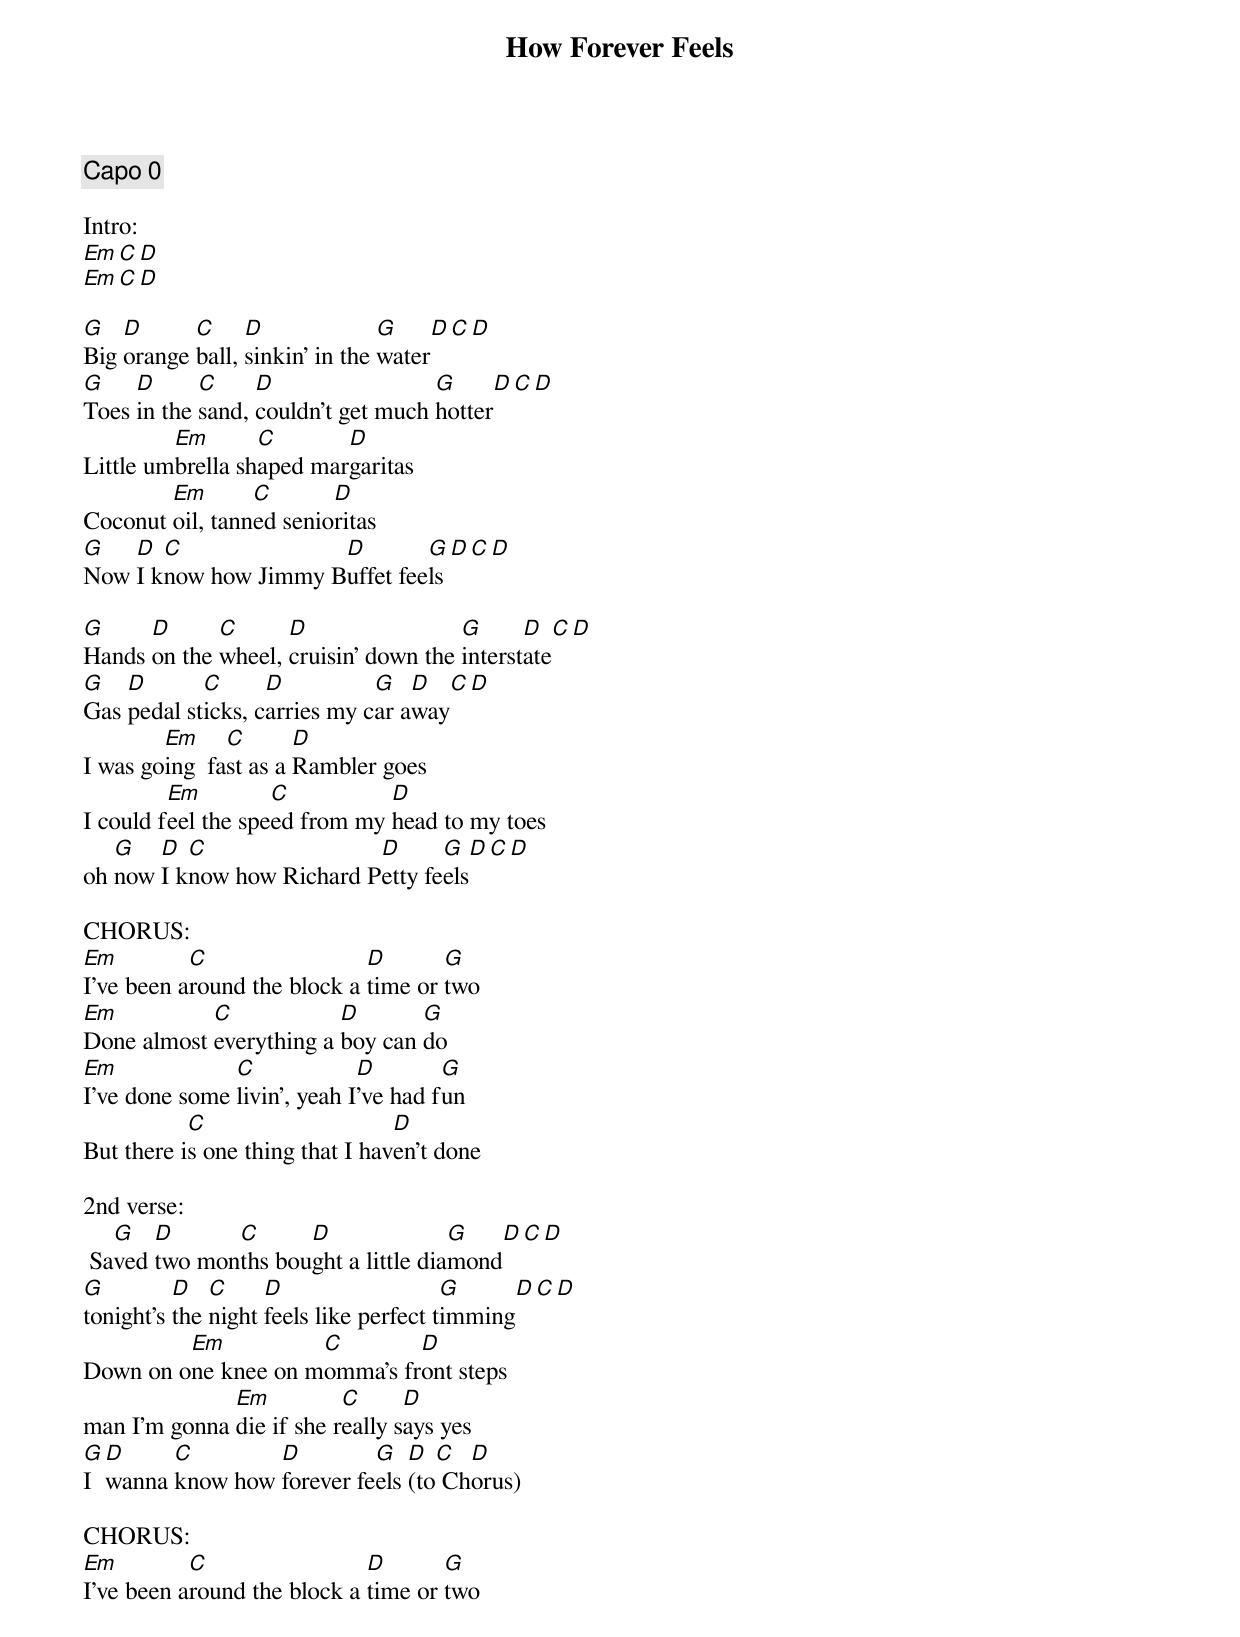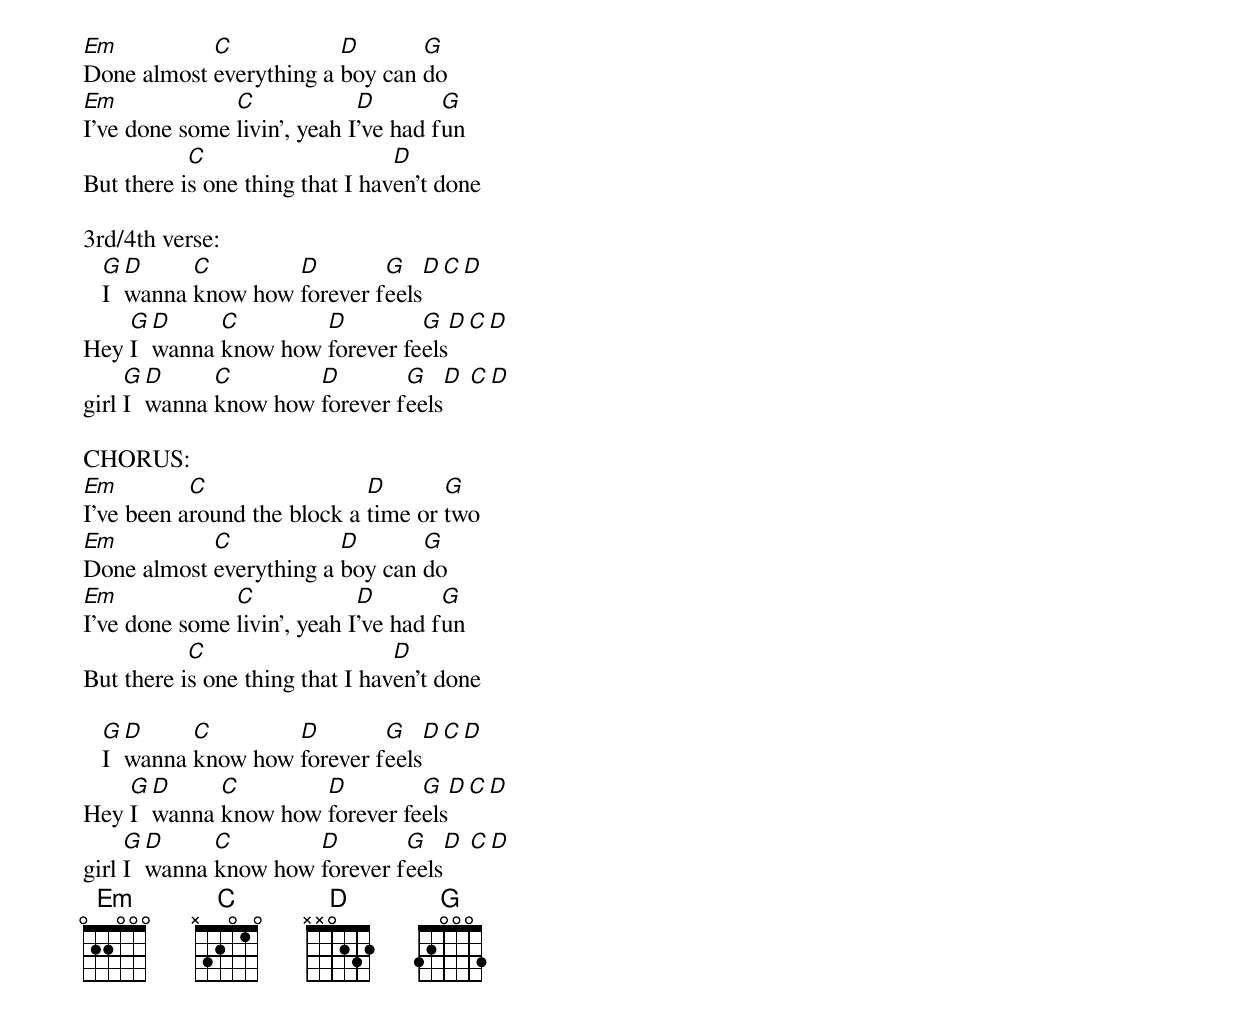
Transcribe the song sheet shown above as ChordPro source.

{title:How Forever Feels}
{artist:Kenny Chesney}
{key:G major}
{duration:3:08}
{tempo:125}
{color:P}

{comment: Capo 0}

Intro:
[Em][C][D]
[Em][C][D]

[G]Big [D]orange [C]ball, [D]sinkin' in the [G]water[D][C][D]
[G]Toes [D]in the [C]sand, [D]couldn't get much [G]hotter[D][C][D]
Little um[Em]brella sh[C]aped mar[D]garitas
Coconut [Em]oil, tann[C]ed senio[D]ritas
[G]Now [D]I k[C]now how Jimmy B[D]uffet fee[G]ls[D][C][D]

[G]Hands [D]on the [C]wheel, [D]cruisin' down the [G]interst[D]ate[C][D]
[G]Gas [D]pedal st[C]icks, c[D]arries my c[G]ar a[D]way[C][D]
I was go[Em]ing  fa[C]st as a [D]Rambler goes
I could f[Em]eel the spe[C]ed from my [D]head to my toes
oh [G]now [D]I k[C]now how Richard P[D]etty fe[G]els[D][C][D]

CHORUS:
[Em]I've been a[C]round the block a [D]time or [G]two
[Em]Done almost [C]everything a [D]boy can [G]do
[Em]I've done some [C]livin', yeah I[D]'ve had f[G]un
But there i[C]s one thing that I hav[D]en't done

2nd verse:
 Sa[G]ved [D]two mon[C]ths bou[D]ght a little dia[G]mond[D][C][D]
[G]tonight's [D]the [C]night [D]feels like perfect t[G]imming[D][C][D]
Down on o[Em]ne knee on m[C]omma's fr[D]ont steps
man I'm gonna [Em]die if she r[C]eally s[D]ays yes
[G]I [D]wanna [C]know how [D]forever fe[G]els [D](to[C] Ch[D]orus)

CHORUS:
[Em]I've been a[C]round the block a [D]time or [G]two
[Em]Done almost [C]everything a [D]boy can [G]do
[Em]I've done some [C]livin', yeah I[D]'ve had f[G]un
But there i[C]s one thing that I hav[D]en't done

3rd/4th verse:
   [G]I [D]wanna [C]know how [D]forever f[G]eels[D][C][D]
Hey [G]I [D]wanna [C]know how [D]forever fe[G]els[D][C][D]
girl [G]I [D]wanna [C]know how [D]forever f[G]eels[D] [C][D]

CHORUS:
[Em]I've been a[C]round the block a [D]time or [G]two
[Em]Done almost [C]everything a [D]boy can [G]do
[Em]I've done some [C]livin', yeah I[D]'ve had f[G]un
But there i[C]s one thing that I hav[D]en't done

   [G]I [D]wanna [C]know how [D]forever f[G]eels[D][C][D]
Hey [G]I [D]wanna [C]know how [D]forever fe[G]els[D][C][D]
girl [G]I [D]wanna [C]know how [D]forever f[G]eels[D] [C][D]
